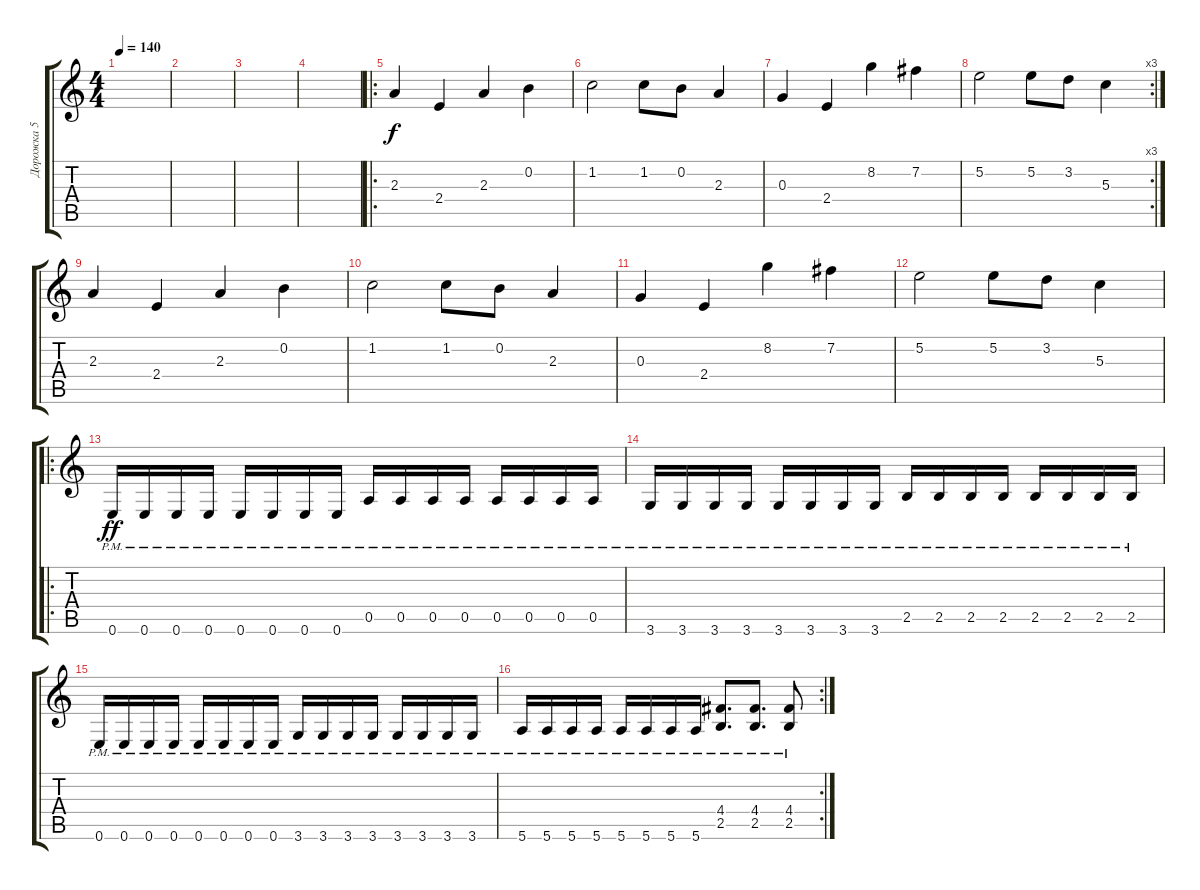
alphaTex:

\track ("Дорожка 5" "Дорожка 5") {instrument distortionguitar}
\staff {score tabs}
\tuning (E4 B3 G3 D3 A2 E2) {hide}
\ts (4 4)
\tempo 140
\clef g2
\ks c
|
|
|
|
\ro
2.3.4 2.4.4 2.3.4 0.2.4 |
1.2.2 1.2.8 0.2.8 2.3.4 |
0.3.4 2.4.4 8.2.4 7.2.4 |
\rc 3
5.2.2 5.2.8 3.2.8 5.3.4 |
2.3.4 2.4.4 2.3.4 0.2.4 |
1.2.2 1.2.8 0.2.8 2.3.4 |
0.3.4 2.4.4 8.2.4 7.2.4 |
5.2.2 5.2.8 3.2.8 5.3.4 |
\ro
0.6{pm}.16{dy ff} 0.6{pm}.16 0.6{pm}.16 0.6{pm}.16 0.6{pm}.16 0.6{pm}.16 0.6{pm}.16 0.6{pm}.16 0.5{pm}.16 0.5{pm}.16 0.5{pm}.16 0.5{pm}.16 0.5{pm}.16 0.5{pm}.16 0.5{pm}.16 0.5{pm}.16 |
3.6{pm}.16 3.6{pm}.16 3.6{pm}.16 3.6{pm}.16 3.6{pm}.16 3.6{pm}.16 3.6{pm}.16 3.6{pm}.16 2.5{pm}.16 2.5{pm}.16 2.5{pm}.16 2.5{pm}.16 2.5{pm}.16 2.5{pm}.16 2.5{pm}.16 2.5{pm}.16 |
0.6{pm}.16 0.6{pm}.16 0.6{pm}.16 0.6{pm}.16 0.6{pm}.16 0.6{pm}.16 0.6{pm}.16 0.6{pm}.16 3.6{pm}.16 3.6{pm}.16 3.6{pm}.16 3.6{pm}.16 3.6{pm}.16 3.6{pm}.16 3.6{pm}.16 3.6{pm}.16 |
\rc 2
5.6{pm}.16 5.6{pm}.16 5.6{pm}.16 5.6{pm}.16 5.6{pm}.16 5.6{pm}.16 5.6{pm}.16 5.6{pm}.16 (4.4{pm} 2.5{pm}).8{d} (4.4{pm} 2.5{pm}).8{d} (4.4{pm} 2.5{pm}).8
